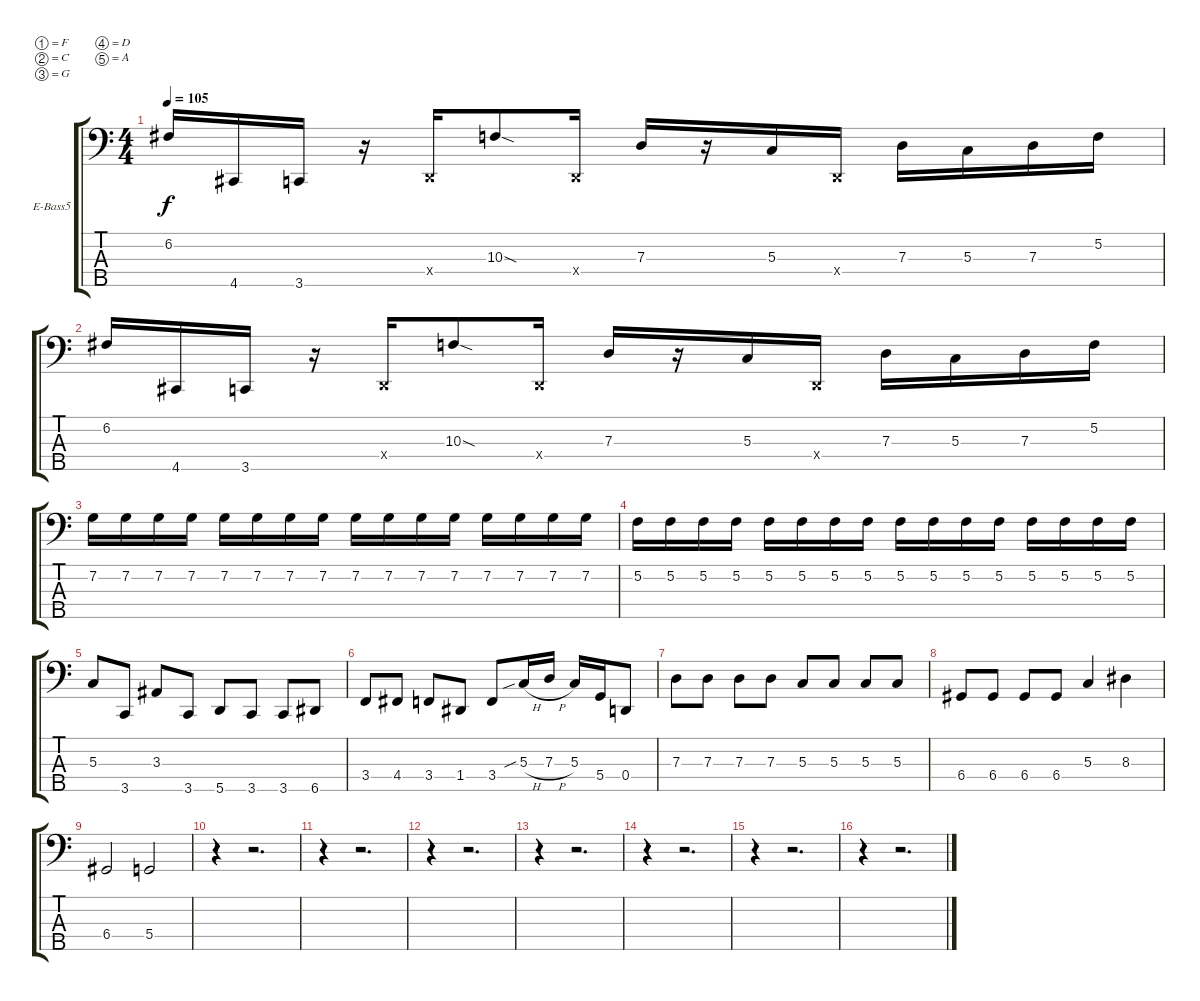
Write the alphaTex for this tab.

\bracketExtendMode groupsimilarinstruments
\firstSystemTrackNameOrientation horizontal
\otherSystemsTrackNameOrientation horizontal
\track ("Chad" "E-Bass5") {instrument electricbassfinger}
\staff {score tabs}
\tuning (F2 C2 G1 D1 A0)
\ts (4 4)
\tempo 105
\clef f4
\ks c
6.2.16{dy f} 4.5.16 3.5.16 r.16 0.4{x}.16 10.3{sod}.8 0.4{x}.16 7.3.16 r.16 5.3.16 0.4{x}.16 7.3.16 5.3.16 7.3.16 5.2.16 |
6.2.16 4.5.16 3.5.16 r.16 0.4{x}.16 10.3{sod}.8 0.4{x}.16 7.3.16 r.16 5.3.16 0.4{x}.16 7.3.16 5.3.16 7.3.16 5.2.16 |
7.2.16 7.2.16 7.2.16 7.2.16 7.2.16 7.2.16 7.2.16 7.2.16 7.2.16 7.2.16 7.2.16 7.2.16 7.2.16 7.2.16 7.2.16 7.2.16 |
5.2.16 5.2.16 5.2.16 5.2.16 5.2.16 5.2.16 5.2.16 5.2.16 5.2.16 5.2.16 5.2.16 5.2.16 5.2.16 5.2.16 5.2.16 5.2.16 |
5.3.8 3.5.8 3.3.8 3.5.8 5.5.8 3.5.8 3.5.8 6.5.8 |
3.4.8 4.4.8 3.4.8 1.4.8 3.4.8 5.3{sib h}.16 7.3{h}.16 5.3.16 5.4.16 0.4.8 |
7.3.8 7.3.8 7.3.8 7.3.8 5.3.8 5.3.8 5.3.8 5.3.8 |
6.4.8 6.4.8 6.4.8 6.4.8 5.3.4 8.3.4 |
6.4.2 5.4.2 |
r.4 r.2{d} |
r.4 r.2{d} |
r.4 r.2{d} |
r.4 r.2{d} |
r.4 r.2{d} |
r.4 r.2{d} |
r.4 r.2{d}
